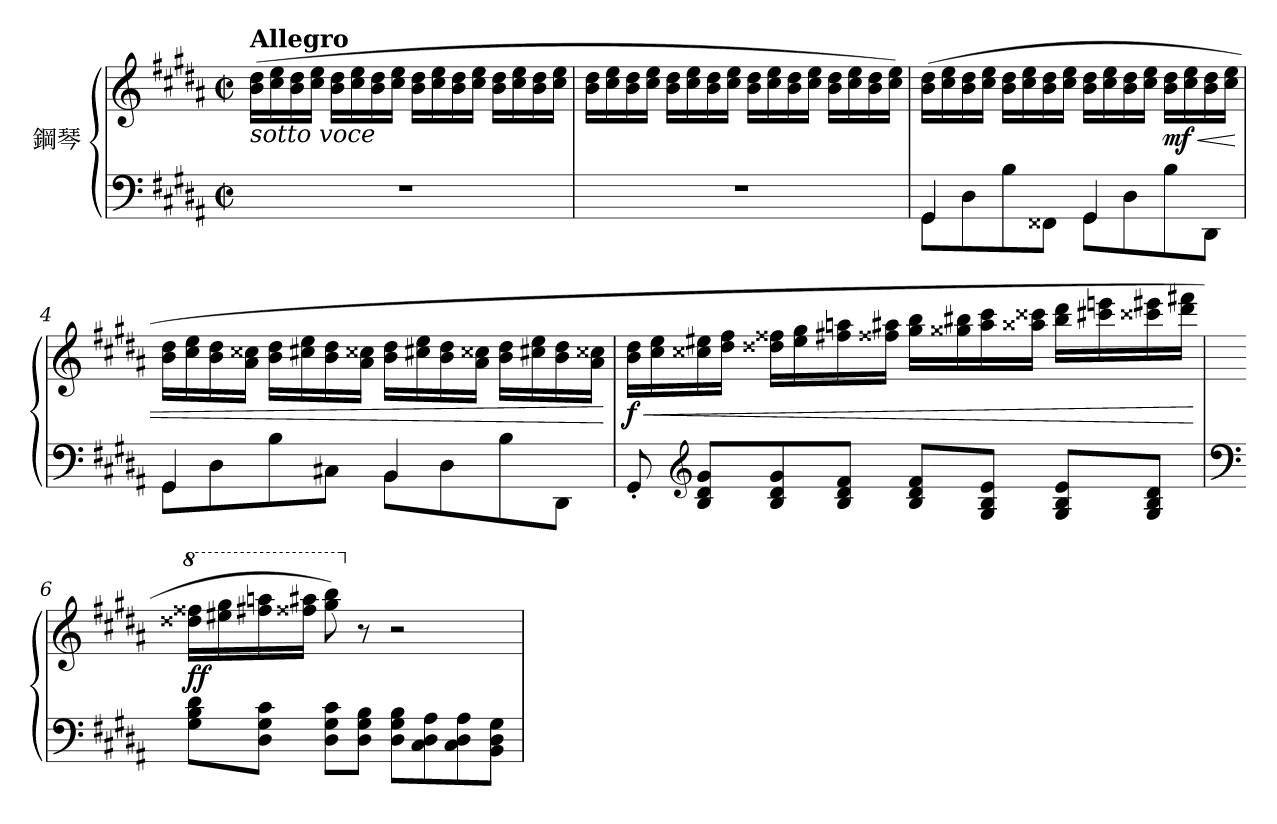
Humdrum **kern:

**kern	**kern	**dynam
*part1	*part1	*part1
*staff2	*staff1	*staff1/2
*I"鋼琴	*	*
*clefF4	*clefG2	*
*k[f#c#g#d#a#]	*k[f#c#g#d#a#]	*
*M2/2	*M2/2	*
*met(c|)	*met(c|)	*
*MM138	*MM138	*
=1	=1	=1
!	!LO:TX:a:B:t=Allegro	!
!	!LO:TX:b:i:t=sotto voce	!
1r	(>16b\ 16dd#\LL	.
.	16cc#\ 16ee\	.
.	16b\ 16dd#\	.
.	16cc#\ 16ee\JJ	.
.	16b\ 16dd#\LL	.
.	16cc#\ 16ee\	.
.	16b\ 16dd#\	.
.	16cc#\ 16ee\JJ	.
.	16b\ 16dd#\LL	.
.	16cc#\ 16ee\	.
.	16b\ 16dd#\	.
.	16cc#\ 16ee\JJ	.
.	16b\ 16dd#\LL	.
.	16cc#\ 16ee\	.
.	16b\ 16dd#\	.
.	16cc#\ 16ee\JJ	.
=2	=2	=2
1r	16b\ 16dd#\LL	.
.	16cc#\ 16ee\	.
.	16b\ 16dd#\	.
.	16cc#\ 16ee\JJ	.
.	16b\ 16dd#\LL	.
.	16cc#\ 16ee\	.
.	16b\ 16dd#\	.
.	16cc#\ 16ee\JJ	.
.	16b\ 16dd#\LL	.
.	16cc#\ 16ee\	.
.	16b\ 16dd#\	.
.	16cc#\ 16ee\JJ	.
.	16b\ 16dd#\LL	.
.	16cc#\ 16ee\	.
.	16b\ 16dd#\	.
.	16cc#\ 16ee\JJ)	.
!!LO:LB:g=z
=3	=3	=3
*^	*	*
8GG#\L	4GG#/	(>16b\ 16dd#\LL	.
.	.	16cc#\ 16ee\	.
8D#\	.	16b\ 16dd#\	.
.	.	16cc#\ 16ee\JJ	.
8B\	4ryy	16b\ 16dd#\LL	.
.	.	16cc#\ 16ee\	.
8FF##X\J	.	16b\ 16dd#\	.
.	.	16cc#\ 16ee\JJ	.
8GG#\L	4GG#/	16b\ 16dd#\LL	.
.	.	16cc#\ 16ee\	.
8D#\	.	16b\ 16dd#\	.
.	.	16cc#\ 16ee\JJ	.
!	!	!	!LO:HP:b
!	!	!	!LO:DY:n=1:b
8B\	4ryy	16b\ 16dd#\LL	< mf
.	.	16cc#\ 16ee\	.
8DD#\J	.	16b\ 16dd#\	.
.	.	16cc#\ 16ee\JJ	.
=4	=4	=4	=4
8GG#\L	4GG#/	16b\ 16dd#\LL	.
.	.	16cc#\ 16ee\	.
8D#\	.	16b\ 16dd#\	.
.	.	16a#\ 16cc##X\JJ	.
8B\	4ryy	16b\ 16dd#\LL	.
.	.	16cc#X\ 16ee\	.
8C#X\J	.	16b\ 16dd#\	.
.	.	16a#\ 16cc##X\JJ	.
8BB\L	4BB/	16b\ 16dd#\LL	.
.	.	16cc#X\ 16ee\	.
8D#\	.	16b\ 16dd#\	.
.	.	16a#\ 16cc##X\JJ	.
8B\	4ryy	16b\ 16dd#\LL	.
.	.	16cc#X\ 16ee\	.
8DD#\J	.	16b\ 16dd#\	.
.	.	16a#\ 16cc##X\JJ	.
*v	*v	*	*
.	.	[
!!LO:LB:g=z
=5	=5	=5
!	!	!LO:HP:b
!	!	!LO:DY:n=1:b
8GG#'/	16b\ 16dd#\LL	< f
.	16cc#\ 16ee\	.
*clefG2	*	*
8B/ 8d#/ 8g#/L	16cc##X\ 16ee#X\	.
.	16dd#\ 16ff#\JJ	.
8B/ 8d#/ 8g#/	16dd##X\ 16ff##X\LL	.
.	16ee#\ 16gg#\	.
8B/ 8d#/ 8f#/J	16ff#X\ 16aan\	.
.	16ff##X\ 16aa#X\JJ	.
8B/ 8d#/ 8f#/L	16gg#\ 16bb\LL	.
.	16gg##X\ 16bb#X\	.
8G#/ 8B/ 8e/J	16aa#\ 16ccc#\	.
.	16aa##X\ 16ccc##X\JJ	.
8G#/ 8B/ 8e/L	16bb#\ 16ddd#\LL	.
.	16ccc#X\ 16eeen\	.
8G#/ 8B/ 8d#/J	16ccc##X\ 16eee#X\	.
.	16ddd#\ 16fff#X\JJ	.
.	.	[
=6	=6	=6
*clefF4	*	*
*	*8va	*
!	!	!LO:DY:b
8G#\ 8B\ 8d#\L	16ddd##X\ 16fff##X\LL	ff
.	16eee#X\ 16ggg#\	.
8D#\ 8G#\ 8c#\J	16fff#X\ 16aaan\	.
.	16fff##X\ 16aaa#X\JJ	.
8D#\ 8G#\ 8c#\L	8ggg#\ 8bbb\)	.
*	*X8va	*
8D#\ 8G#\ 8B\J	8r	.
8D#\ 8G#\ 8B\L	2r	.
8C#\ 8D#\ 8A#\	.	.
8C#\ 8D#\ 8A#\	.	.
8BB\ 8D#\ 8G#\J	.	.
=	=	=
*-	*-	*-
